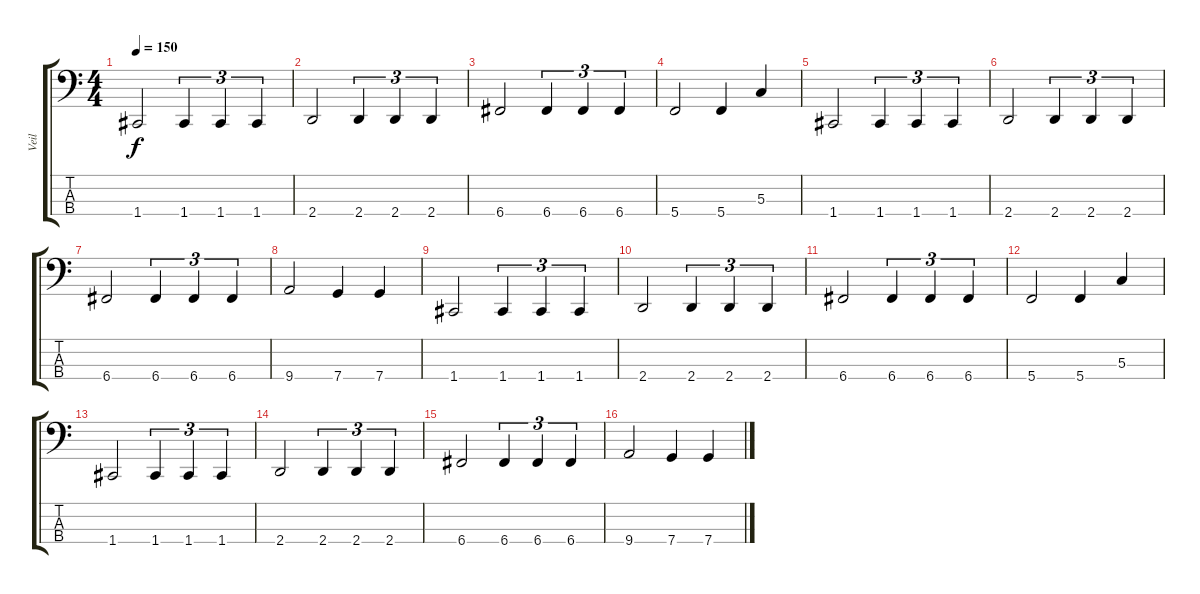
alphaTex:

\track ("Veil" "Veil") {instrument electricbasspick}
\staff {score tabs}
\tuning (F2 C2 G1 C1) {hide}
\ts (4 4)
\tempo 150
\clef f4
\ks c
1.4.2{dy f} 1.4.4{tu (3 2)} 1.4.4{tu (3 2)} 1.4.4{tu (3 2)} |
2.4.2 2.4.4{tu (3 2)} 2.4.4{tu (3 2)} 2.4.4{tu (3 2)} |
6.4.2 6.4.4{tu (3 2)} 6.4.4{tu (3 2)} 6.4.4{tu (3 2)} |
5.4.2 5.4.4 5.3.4 |
1.4.2 1.4.4{tu (3 2)} 1.4.4{tu (3 2)} 1.4.4{tu (3 2)} |
2.4.2 2.4.4{tu (3 2)} 2.4.4{tu (3 2)} 2.4.4{tu (3 2)} |
6.4.2 6.4.4{tu (3 2)} 6.4.4{tu (3 2)} 6.4.4{tu (3 2)} |
9.4.2 7.4.4 7.4.4 |
1.4.2 1.4.4{tu (3 2)} 1.4.4{tu (3 2)} 1.4.4{tu (3 2)} |
2.4.2 2.4.4{tu (3 2)} 2.4.4{tu (3 2)} 2.4.4{tu (3 2)} |
6.4.2 6.4.4{tu (3 2)} 6.4.4{tu (3 2)} 6.4.4{tu (3 2)} |
5.4.2 5.4.4 5.3.4 |
1.4.2 1.4.4{tu (3 2)} 1.4.4{tu (3 2)} 1.4.4{tu (3 2)} |
2.4.2 2.4.4{tu (3 2)} 2.4.4{tu (3 2)} 2.4.4{tu (3 2)} |
6.4.2 6.4.4{tu (3 2)} 6.4.4{tu (3 2)} 6.4.4{tu (3 2)} |
9.4.2 7.4.4 7.4.4
